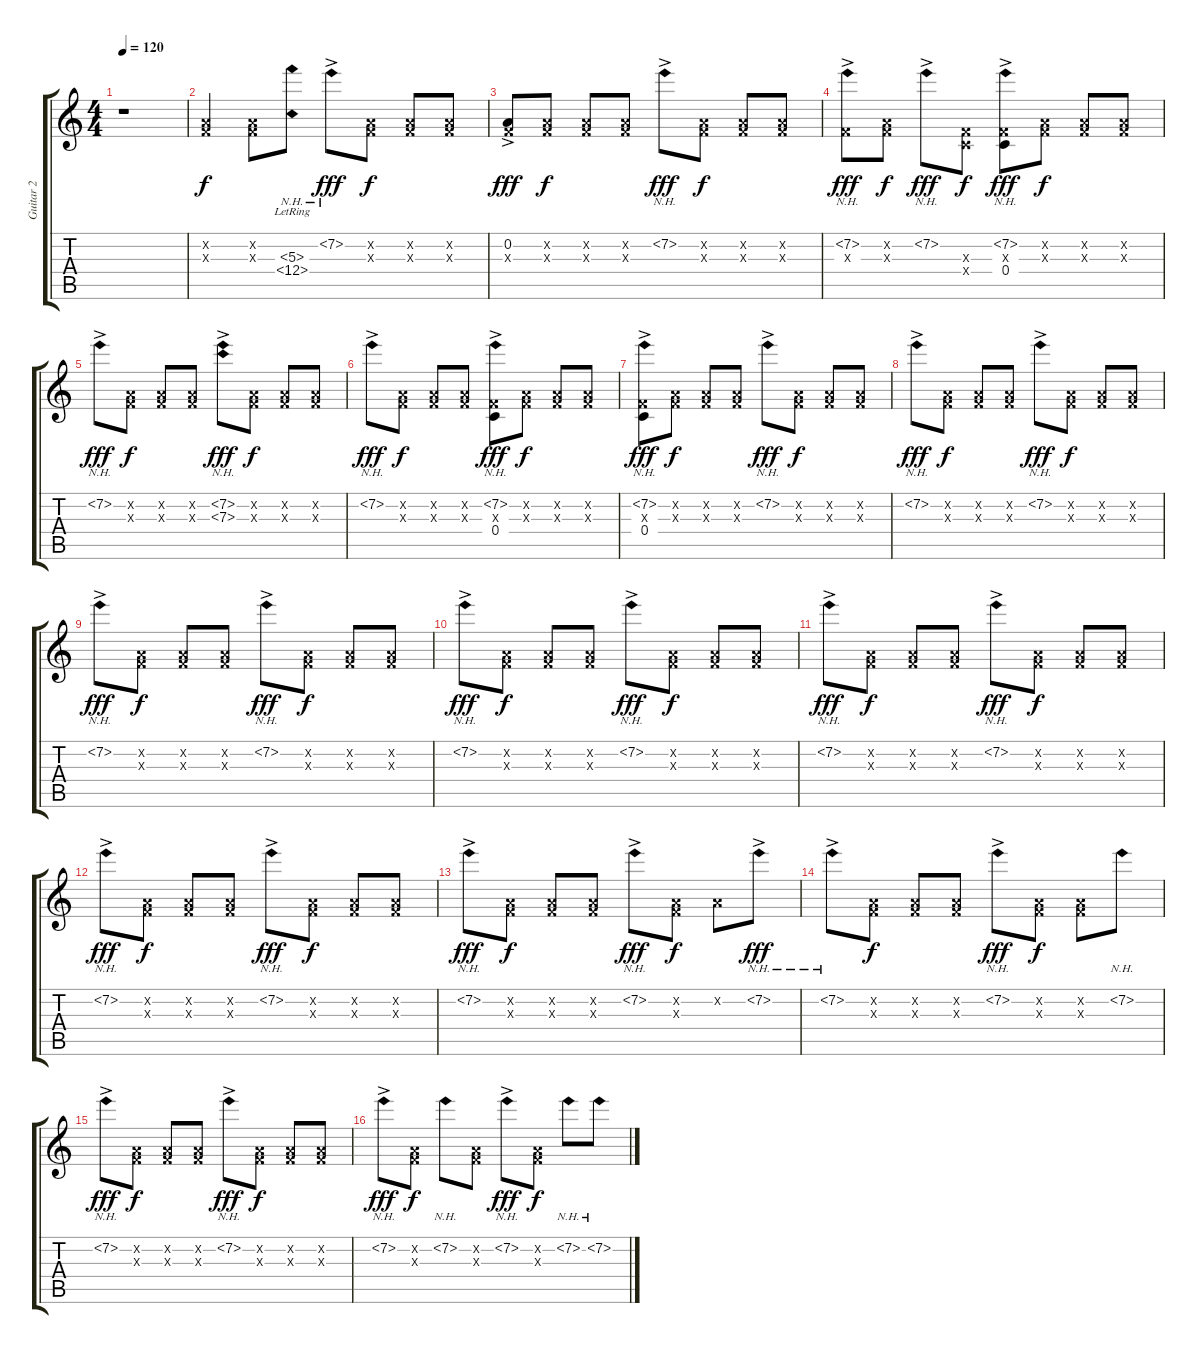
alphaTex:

\track ("Guitar 2" "Guitar 2") {instrument acousticguitarsteel}
\staff {score tabs}
\tuning (D4 A3 F3 C3 G2 D2) {hide}
\ts (4 4)
\tempo 120
\clef g2
\ks c
r.1{dy f instrument acousticguitarsteel} |
(0.2{x} 0.3{x}).4 (0.2{x} 0.3{x}).8 (5.3{nh lr} 0.4{nh lr}).8 7.2{nh ac}.8{dy fff} (0.2{x} 0.3{x}).8{dy f} (0.2{x} 0.3{x}).8 (0.2{x} 0.3{x}).8 |
(0.2{ac} 0.3{ac x}).8{dy fff} (0.2{x} 0.3{x}).8{dy f} (0.2{x} 0.3{x}).8 (0.2{x} 0.3{x}).8 7.2{nh ac}.8{dy fff} (0.2{x} 0.3{x}).8{dy f} (0.2{x} 0.3{x}).8 (0.2{x} 0.3{x}).8 |
(7.2{nh ac} 0.3{x}).8{dy fff} (0.2{x} 0.3{x}).8{dy f} 7.2{nh ac}.8{dy fff} (0.3{x} 0.4{x}).8{dy f} (7.2{nh ac} 0.3{x} 0.4).8{dy fff} (0.2{x} 0.3{x}).8{dy f} (0.2{x} 0.3{x}).8 (0.2{x} 0.3{x}).8 |
7.2{nh ac}.8{dy fff} (0.2{x} 0.3{x}).8{dy f} (0.2{x} 0.3{x}).8 (0.2{x} 0.3{x}).8 (7.2{nh ac} 7.3{nh}).8{dy fff} (0.2{x} 0.3{x}).8{dy f} (0.2{x} 0.3{x}).8 (0.2{x} 0.3{x}).8 |
7.2{nh ac}.8{dy fff} (0.2{x} 0.3{x}).8{dy f} (0.2{x} 0.3{x}).8 (0.2{x} 0.3{x}).8 (7.2{nh ac} 0.3{ac x} 0.4{ac}).8{dy fff} (0.2{x} 0.3{x}).8{dy f} (0.2{x} 0.3{x}).8 (0.2{x} 0.3{x}).8 |
(7.2{nh ac} 0.3{x} 0.4).8{dy fff} (0.2{x} 0.3{x}).8{dy f} (0.2{x} 0.3{x}).8 (0.2{x} 0.3{x}).8 7.2{nh ac}.8{dy fff} (0.2{x} 0.3{x}).8{dy f} (0.2{x} 0.3{x}).8 (0.2{x} 0.3{x}).8 |
7.2{nh ac}.8{dy fff} (0.2{x} 0.3{x}).8{dy f} (0.2{x} 0.3{x}).8 (0.2{x} 0.3{x}).8 7.2{nh ac}.8{dy fff} (0.2{x} 0.3{x}).8{dy f} (0.2{x} 0.3{x}).8 (0.2{x} 0.3{x}).8 |
7.2{nh ac}.8{dy fff} (0.2{x} 0.3{x}).8{dy f} (0.2{x} 0.3{x}).8 (0.2{x} 0.3{x}).8 7.2{nh ac}.8{dy fff} (0.2{x} 0.3{x}).8{dy f} (0.2{x} 0.3{x}).8 (0.2{x} 0.3{x}).8 |
7.2{nh ac}.8{dy fff} (0.2{x} 0.3{x}).8{dy f} (0.2{x} 0.3{x}).8 (0.2{x} 0.3{x}).8 7.2{nh ac}.8{dy fff} (0.2{x} 0.3{x}).8{dy f} (0.2{x} 0.3{x}).8 (0.2{x} 0.3{x}).8 |
7.2{nh ac}.8{dy fff} (0.2{x} 0.3{x}).8{dy f} (0.2{x} 0.3{x}).8 (0.2{x} 0.3{x}).8 7.2{nh ac}.8{dy fff} (0.2{x} 0.3{x}).8{dy f} (0.2{x} 0.3{x}).8 (0.2{x} 0.3{x}).8 |
7.2{nh ac}.8{dy fff} (0.2{x} 0.3{x}).8{dy f} (0.2{x} 0.3{x}).8 (0.2{x} 0.3{x}).8 7.2{nh ac}.8{dy fff} (0.2{x} 0.3{x}).8{dy f} (0.2{x} 0.3{x}).8 (0.2{x} 0.3{x}).8 |
7.2{nh ac}.8{dy fff} (0.2{x} 0.3{x}).8{dy f} (0.2{x} 0.3{x}).8 (0.2{x} 0.3{x}).8 7.2{nh ac}.8{dy fff} (0.2{x} 0.3{x}).8{dy f} 0.2{x}.8 7.2{nh ac}.8{dy fff} |
7.2{nh ac}.8 (0.2{x} 0.3{x}).8{dy f} (0.2{x} 0.3{x}).8 (0.2{x} 0.3{x}).8 7.2{nh ac}.8{dy fff} (0.2{x} 0.3{x}).8{dy f} (0.2{x} 0.3{x}).8 7.2{nh}.8 |
7.2{nh ac}.8{dy fff} (0.2{x} 0.3{x}).8{dy f} (0.2{x} 0.3{x}).8 (0.2{x} 0.3{x}).8 7.2{nh ac}.8{dy fff} (0.2{x} 0.3{x}).8{dy f} (0.2{x} 0.3{x}).8 (0.2{x} 0.3{x}).8 |
7.2{nh ac}.8{dy fff} (0.2{x} 0.3{x}).8{dy f} 7.2{nh}.8 (0.2{x} 0.3{x}).8 7.2{nh ac}.8{dy fff} (0.2{x} 0.3{x}).8{dy f} 7.2{nh}.8 7.2{nh}.8
